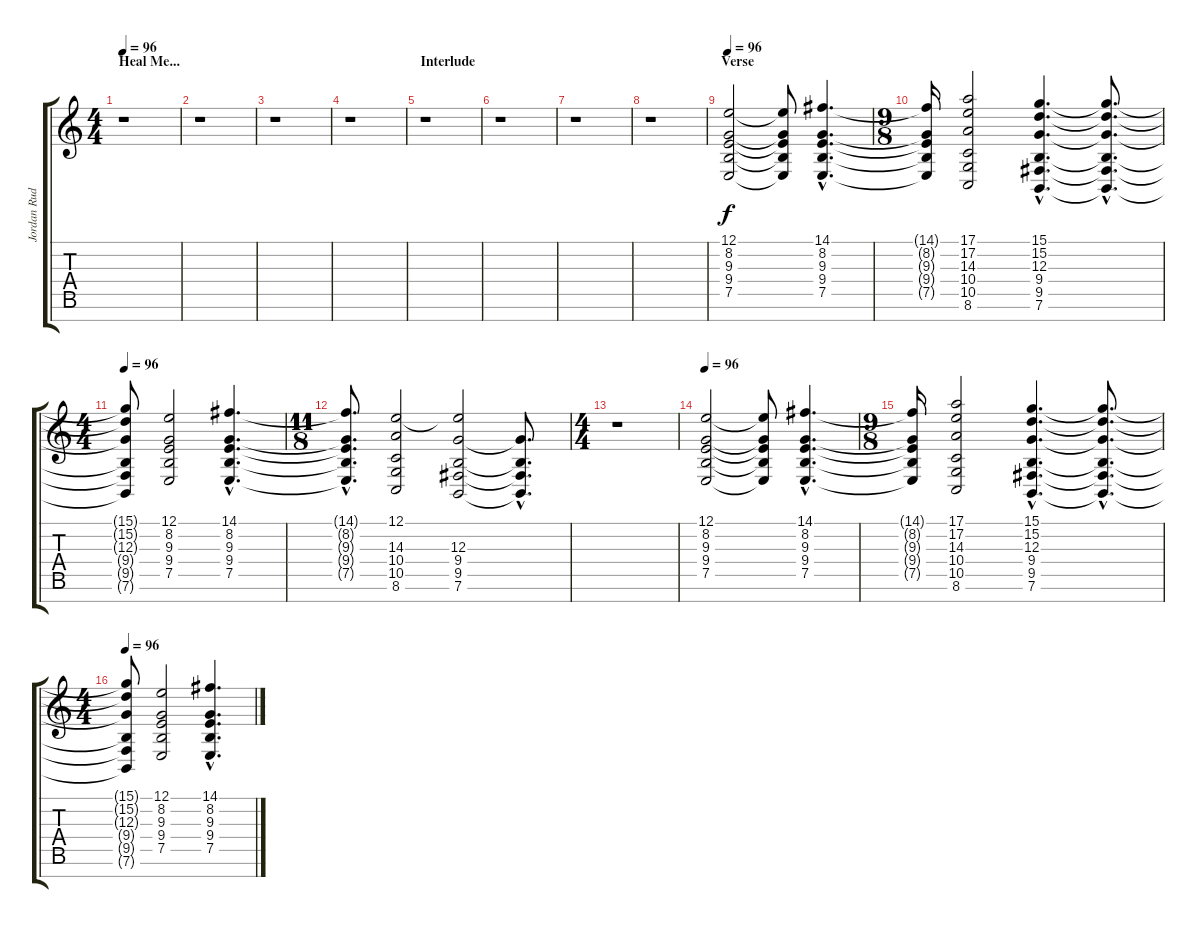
\track ("Jordan Rudess" "Jordan Rud") {instrument synthstrings1}
\staff {score tabs}
\tuning (E4 B3 G3 D3 A2 E2 B1) {hide}
\ts (4 4)
\section ("" "Heal Me...")
\tempo 96
\clef g2
\ks c
r.1{dy f} |
r.1 |
r.1 |
r.1 |
\section ("" "Interlude")
r.1 |
r.1 |
r.1 |
r.1 |
\section ("" "Verse")
\tempo 96
(12.1 8.2 9.3 9.4 7.5).2{volume 7 instrument synthstrings1} (12.1{t} 8.2{t} 9.3{t} 9.4{t} 7.5{t}).8 (14.1{hac} 8.2{hac} 9.3{hac} 9.4{hac} 7.5{hac}).4{d} |
\ts (9 8)
(14.1{t} 8.2{t} 9.3{t} 9.4{t} 7.5{t}).16 (17.1 17.2 14.3 10.4 10.5 8.6).2 (15.1{hac} 15.2{hac} 12.3{hac} 9.4{hac} 9.5{hac} 7.6{hac}).4{d} (15.1{hac t} 15.2{hac t} 12.3{hac t} 9.4{hac t} 9.5{hac t} 7.6{hac t}).8{d} |
\ts (4 4)
\tempo 96
(15.1{t} 15.2{t} 12.3{t} 9.4{t} 9.5{t} 7.6{t}).8 (12.1 8.2 9.3 9.4 7.5).2 (14.1{hac} 8.2{hac} 9.3{hac} 9.4{hac} 7.5{hac}).4{d} |
\ts (11 8)
(14.1{hac t} 8.2{hac t} 9.3{hac t} 9.4{hac t} 7.5{hac t}).8{d} (12.1 14.3 10.4 10.5 8.6).2 (12.1{t} 12.3 9.4 9.5 7.6).2 (12.3{hac t} 9.4{hac t} 9.5{hac t} 7.6{hac t}).8{d} |
\ts (4 4)
r.1 |
\tempo 96
(12.1 8.2 9.3 9.4 7.5).2{volume 6 instrument synthstrings1} (12.1{t} 8.2{t} 9.3{t} 9.4{t} 7.5{t}).8 (14.1{hac} 8.2{hac} 9.3{hac} 9.4{hac} 7.5{hac}).4{d} |
\ts (9 8)
(14.1{t} 8.2{t} 9.3{t} 9.4{t} 7.5{t}).16 (17.1 17.2 14.3 10.4 10.5 8.6).2 (15.1{hac} 15.2{hac} 12.3{hac} 9.4{hac} 9.5{hac} 7.6{hac}).4{d} (15.1{hac t} 15.2{hac t} 12.3{hac t} 9.4{hac t} 9.5{hac t} 7.6{hac t}).8{d} |
\ts (4 4)
\tempo 96
(15.1{t} 15.2{t} 12.3{t} 9.4{t} 9.5{t} 7.6{t}).8 (12.1 8.2 9.3 9.4 7.5).2 (14.1{hac} 8.2{hac} 9.3{hac} 9.4{hac} 7.5{hac}).4{d}
